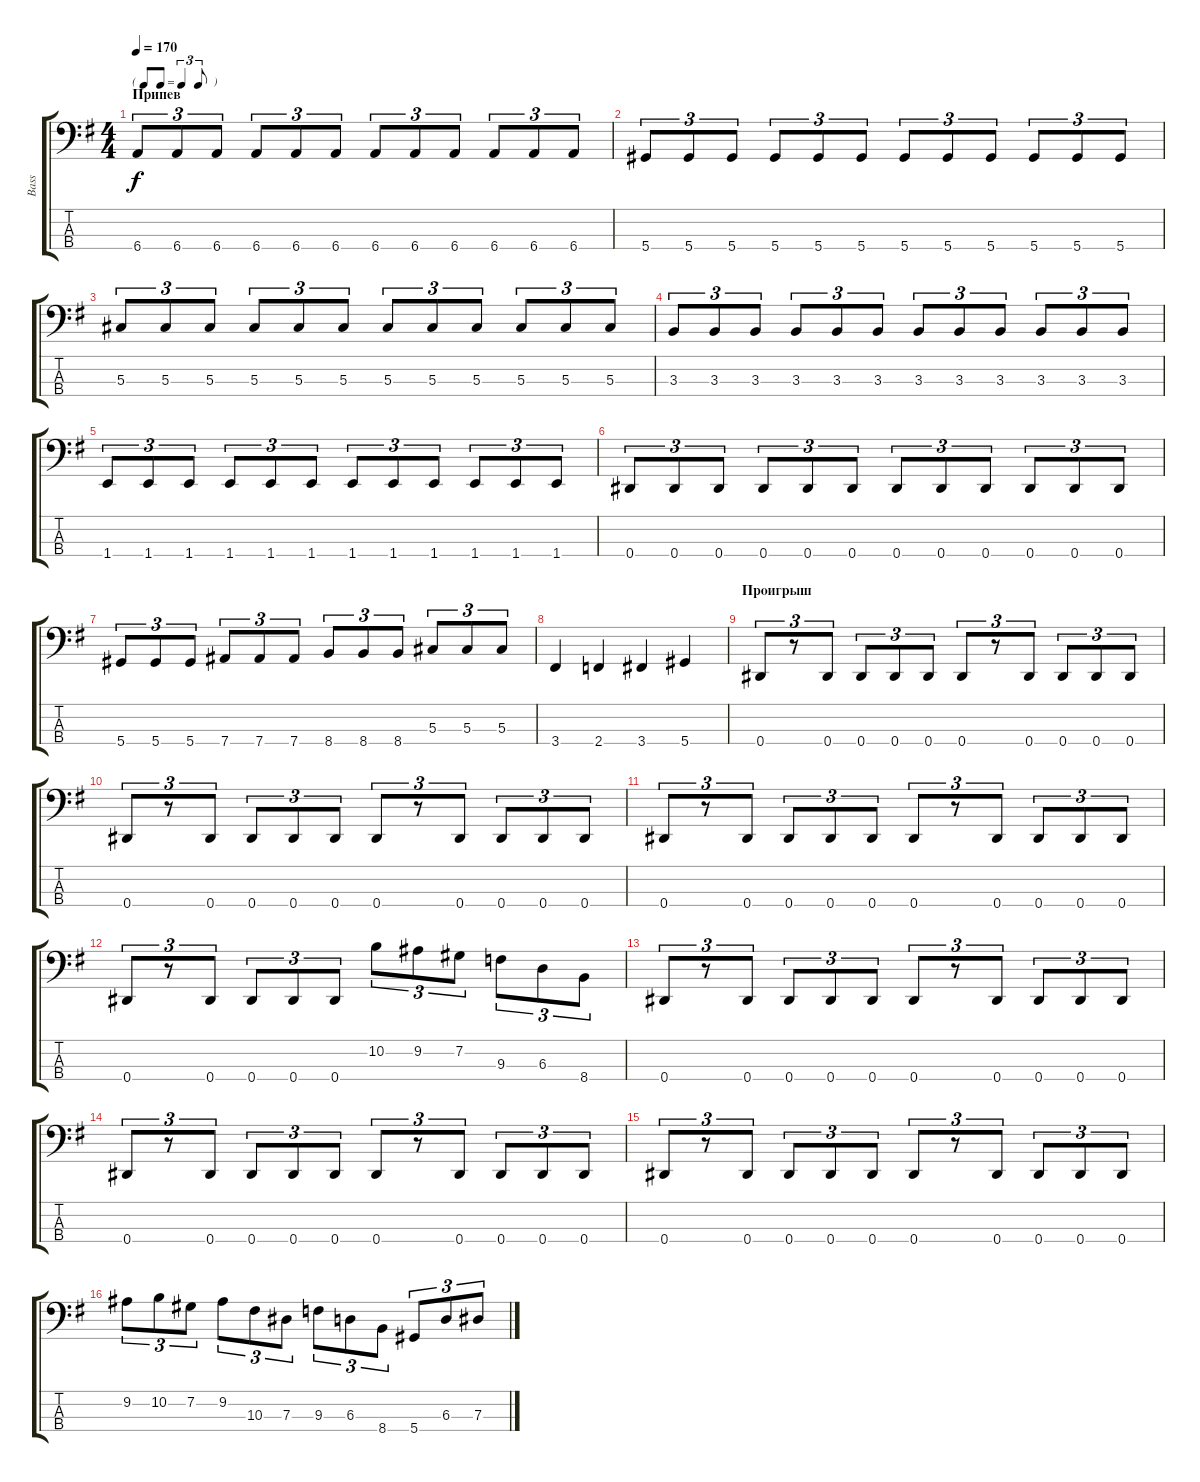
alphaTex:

\track ("Bass" "Bass") {instrument electricbasspick}
\staff {score tabs}
\tuning (Gb2 Db2 Ab1 Eb1) {hide}
\ts (4 4)
\tf triplet8th
\section ("" "Припев")
\tempo 170
\clef f4
\ks eminor
6.4.8{tu (3 2) dy f} 6.4.8{tu (3 2)} 6.4.8{tu (3 2)} 6.4.8{tu (3 2)} 6.4.8{tu (3 2)} 6.4.8{tu (3 2)} 6.4.8{tu (3 2)} 6.4.8{tu (3 2)} 6.4.8{tu (3 2)} 6.4.8{tu (3 2)} 6.4.8{tu (3 2)} 6.4.8{tu (3 2)} |
5.4.8{tu (3 2)} 5.4.8{tu (3 2)} 5.4.8{tu (3 2)} 5.4.8{tu (3 2)} 5.4.8{tu (3 2)} 5.4.8{tu (3 2)} 5.4.8{tu (3 2)} 5.4.8{tu (3 2)} 5.4.8{tu (3 2)} 5.4.8{tu (3 2)} 5.4.8{tu (3 2)} 5.4.8{tu (3 2)} |
5.3.8{tu (3 2)} 5.3.8{tu (3 2)} 5.3.8{tu (3 2)} 5.3.8{tu (3 2)} 5.3.8{tu (3 2)} 5.3.8{tu (3 2)} 5.3.8{tu (3 2)} 5.3.8{tu (3 2)} 5.3.8{tu (3 2)} 5.3.8{tu (3 2)} 5.3.8{tu (3 2)} 5.3.8{tu (3 2)} |
3.3.8{tu (3 2)} 3.3.8{tu (3 2)} 3.3.8{tu (3 2)} 3.3.8{tu (3 2)} 3.3.8{tu (3 2)} 3.3.8{tu (3 2)} 3.3.8{tu (3 2)} 3.3.8{tu (3 2)} 3.3.8{tu (3 2)} 3.3.8{tu (3 2)} 3.3.8{tu (3 2)} 3.3.8{tu (3 2)} |
1.4.8{tu (3 2)} 1.4.8{tu (3 2)} 1.4.8{tu (3 2)} 1.4.8{tu (3 2)} 1.4.8{tu (3 2)} 1.4.8{tu (3 2)} 1.4.8{tu (3 2)} 1.4.8{tu (3 2)} 1.4.8{tu (3 2)} 1.4.8{tu (3 2)} 1.4.8{tu (3 2)} 1.4.8{tu (3 2)} |
0.4.8{tu (3 2)} 0.4.8{tu (3 2)} 0.4.8{tu (3 2)} 0.4.8{tu (3 2)} 0.4.8{tu (3 2)} 0.4.8{tu (3 2)} 0.4.8{tu (3 2)} 0.4.8{tu (3 2)} 0.4.8{tu (3 2)} 0.4.8{tu (3 2)} 0.4.8{tu (3 2)} 0.4.8{tu (3 2)} |
5.4.8{tu (3 2)} 5.4.8{tu (3 2)} 5.4.8{tu (3 2)} 7.4.8{tu (3 2)} 7.4.8{tu (3 2)} 7.4.8{tu (3 2)} 8.4.8{tu (3 2)} 8.4.8{tu (3 2)} 8.4.8{tu (3 2)} 5.3.8{tu (3 2)} 5.3.8{tu (3 2)} 5.3.8{tu (3 2)} |
3.4.4 2.4.4 3.4.4 5.4.4 |
\section ("" "Проигрыш")
0.4.8{tu (3 2)} r.8{tu (3 2)} 0.4.8{tu (3 2)} 0.4.8{tu (3 2)} 0.4.8{tu (3 2)} 0.4.8{tu (3 2)} 0.4.8{tu (3 2)} r.8{tu (3 2)} 0.4.8{tu (3 2)} 0.4.8{tu (3 2)} 0.4.8{tu (3 2)} 0.4.8{tu (3 2)} |
0.4.8{tu (3 2)} r.8{tu (3 2)} 0.4.8{tu (3 2)} 0.4.8{tu (3 2)} 0.4.8{tu (3 2)} 0.4.8{tu (3 2)} 0.4.8{tu (3 2)} r.8{tu (3 2)} 0.4.8{tu (3 2)} 0.4.8{tu (3 2)} 0.4.8{tu (3 2)} 0.4.8{tu (3 2)} |
0.4.8{tu (3 2)} r.8{tu (3 2)} 0.4.8{tu (3 2)} 0.4.8{tu (3 2)} 0.4.8{tu (3 2)} 0.4.8{tu (3 2)} 0.4.8{tu (3 2)} r.8{tu (3 2)} 0.4.8{tu (3 2)} 0.4.8{tu (3 2)} 0.4.8{tu (3 2)} 0.4.8{tu (3 2)} |
0.4.8{tu (3 2)} r.8{tu (3 2)} 0.4.8{tu (3 2)} 0.4.8{tu (3 2)} 0.4.8{tu (3 2)} 0.4.8{tu (3 2)} 10.2.8{tu (3 2)} 9.2.8{tu (3 2)} 7.2.8{tu (3 2)} 9.3.8{tu (3 2)} 6.3.8{tu (3 2)} 8.4.8{tu (3 2)} |
0.4.8{tu (3 2)} r.8{tu (3 2)} 0.4.8{tu (3 2)} 0.4.8{tu (3 2)} 0.4.8{tu (3 2)} 0.4.8{tu (3 2)} 0.4.8{tu (3 2)} r.8{tu (3 2)} 0.4.8{tu (3 2)} 0.4.8{tu (3 2)} 0.4.8{tu (3 2)} 0.4.8{tu (3 2)} |
0.4.8{tu (3 2)} r.8{tu (3 2)} 0.4.8{tu (3 2)} 0.4.8{tu (3 2)} 0.4.8{tu (3 2)} 0.4.8{tu (3 2)} 0.4.8{tu (3 2)} r.8{tu (3 2)} 0.4.8{tu (3 2)} 0.4.8{tu (3 2)} 0.4.8{tu (3 2)} 0.4.8{tu (3 2)} |
0.4.8{tu (3 2)} r.8{tu (3 2)} 0.4.8{tu (3 2)} 0.4.8{tu (3 2)} 0.4.8{tu (3 2)} 0.4.8{tu (3 2)} 0.4.8{tu (3 2)} r.8{tu (3 2)} 0.4.8{tu (3 2)} 0.4.8{tu (3 2)} 0.4.8{tu (3 2)} 0.4.8{tu (3 2)} |
9.2.8{tu (3 2)} 10.2.8{tu (3 2)} 7.2.8{tu (3 2)} 9.2.8{tu (3 2)} 10.3.8{tu (3 2)} 7.3.8{tu (3 2)} 9.3.8{tu (3 2)} 6.3.8{tu (3 2)} 8.4.8{tu (3 2)} 5.4.8{tu (3 2)} 6.3.8{tu (3 2)} 7.3.8{tu (3 2)}
